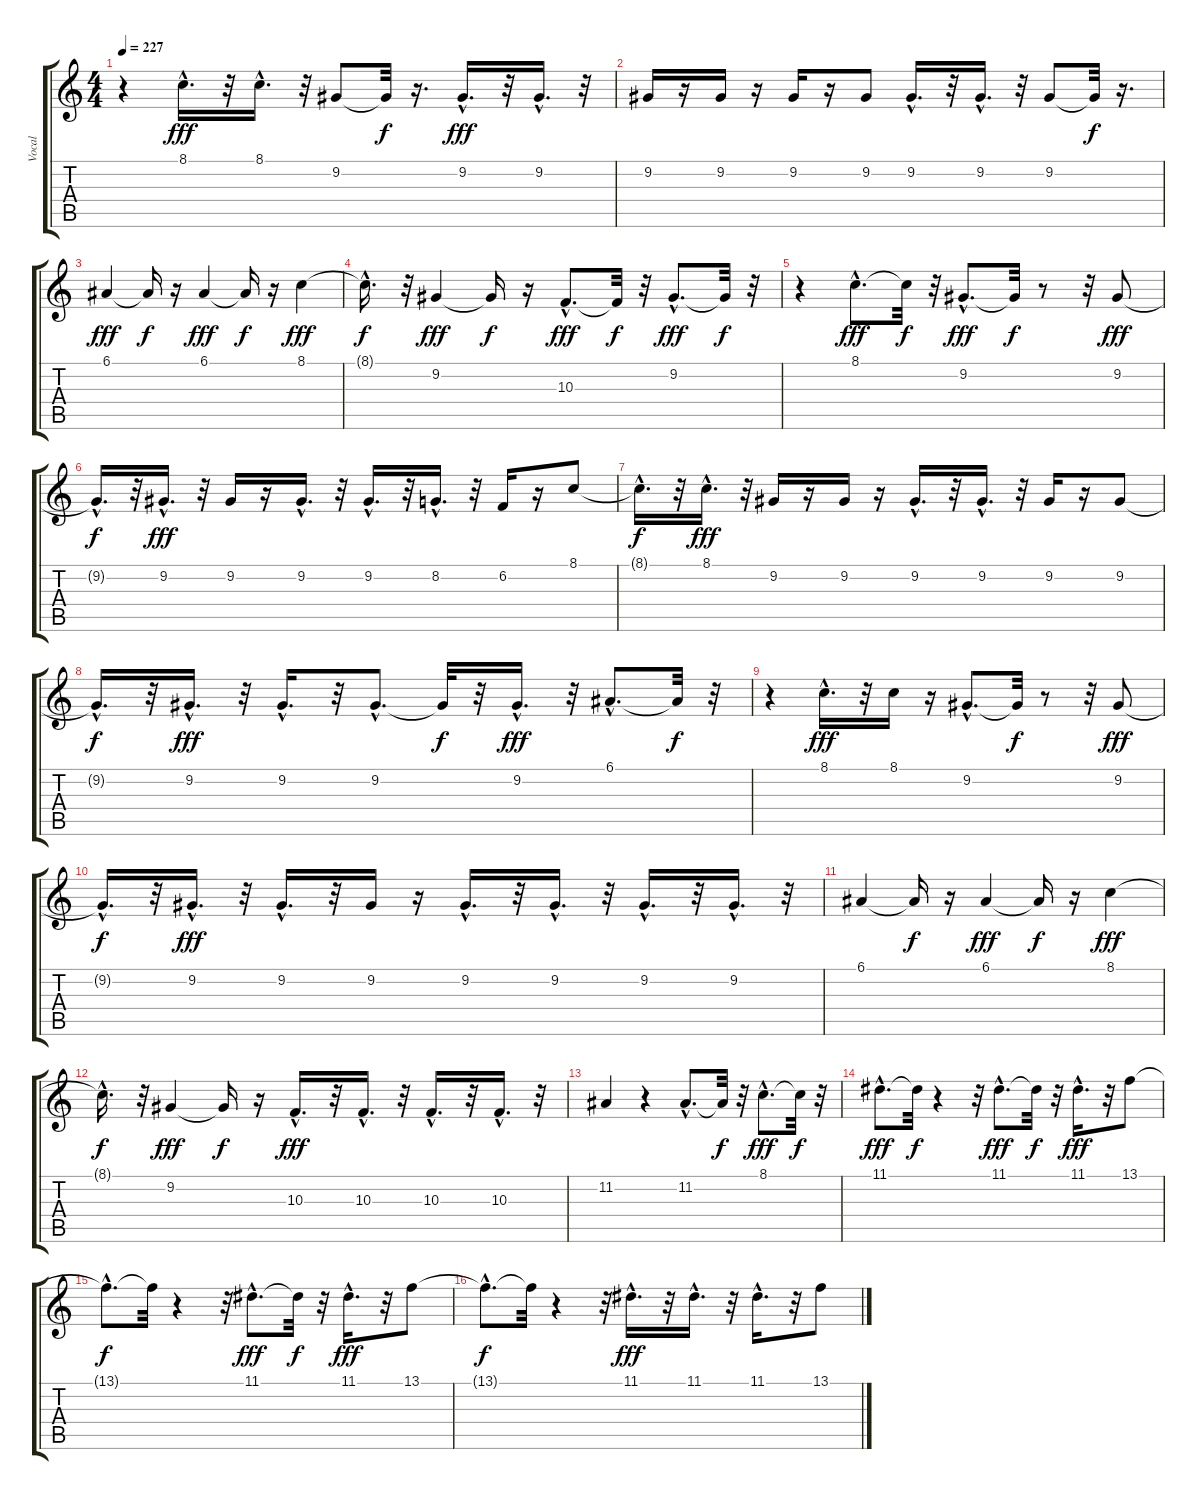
\track ("Vocal" "Vocal") {instrument altosax}
\staff {score tabs}
\tuning (E4 B3 G3 D3 A2 E2) {hide}
\ts (4 4)
\tempo 227
\clef g2
\ks c
r.4{dy f} 8.1{hac}.16{d dy fff} r.32 8.1{hac}.16{d} r.32 9.2.8 9.2{t}.32{dy f} r.16{d} 9.2{hac}.16{d dy fff} r.32 9.2{hac}.16{d} r.32 |
9.2.16 r.16 9.2.16 r.16 9.2.16 r.16 9.2.8 9.2{hac}.16{d} r.32 9.2{hac}.16{d} r.32 9.2.8 9.2{t}.32{dy f} r.16{d} |
6.1.4{dy fff} 6.1{t}.16{dy f} r.16 6.1.4{dy fff} 6.1{t}.16{dy f} r.16 8.1.4{dy fff} |
8.1{hac t}.16{d dy f} r.32 9.2.4{dy fff} 9.2{t}.16{dy f} r.16 10.3{hac}.8{d dy fff} 10.3{t}.32{dy f} r.32 9.2{hac}.8{d dy fff} 9.2{t}.32{dy f} r.32 |
r.4 8.1{hac}.8{d dy fff} 8.1{t}.32{dy f} r.32 9.2{hac}.8{d dy fff} 9.2{t}.32{dy f} r.8 r.32 9.2.8{dy fff} |
9.2{hac t}.16{d dy f} r.32 9.2{hac}.16{d dy fff} r.32 9.2.16 r.16 9.2{hac}.16{d} r.32 9.2{hac}.16{d} r.32 8.2{hac}.16{d} r.32 6.2.16 r.16 8.1.8 |
8.1{hac t}.16{d dy f} r.32 8.1{hac}.16{d dy fff} r.32 9.2.16 r.16 9.2.16 r.16 9.2{hac}.16{d} r.32 9.2{hac}.16{d} r.32 9.2.16 r.16 9.2.8 |
9.2{hac t}.16{d dy f} r.32 9.2{hac}.16{d dy fff} r.32 9.2{hac}.16{d} r.32 9.2{hac}.8{d} 9.2{t}.32{dy f} r.32 9.2{hac}.16{d dy fff} r.32 6.1{hac}.8{d} 6.1{t}.32{dy f} r.32 |
r.4 8.1{hac}.16{d dy fff} r.32 8.1.16 r.16 9.2{hac}.8{d} 9.2{t}.32{dy f} r.8 r.32 9.2.8{dy fff} |
9.2{hac t}.16{d dy f} r.32 9.2{hac}.16{d dy fff} r.32 9.2{hac}.16{d} r.32 9.2.16 r.16 9.2{hac}.16{d} r.32 9.2{hac}.16{d} r.32 9.2{hac}.16{d} r.32 9.2{hac}.16{d} r.32 |
6.1.4 6.1{t}.16{dy f} r.16 6.1.4{dy fff} 6.1{t}.16{dy f} r.16 8.1.4{dy fff} |
8.1{hac t}.16{d dy f} r.32 9.2.4{dy fff} 9.2{t}.16{dy f} r.16 10.3{hac}.16{d dy fff} r.32 10.3{hac}.16{d} r.32 10.3{hac}.16{d} r.32 10.3{hac}.16{d} r.32 |
11.2.4 r.4 11.2{hac}.8{d} 11.2{t}.32{dy f} r.32 8.1{hac}.8{d dy fff} 8.1{t}.32{dy f} r.32 |
11.1{hac}.8{d dy fff} 11.1{t}.32{dy f} r.4 r.32 11.1{hac}.8{d dy fff} 11.1{t}.32{dy f} r.32 11.1{hac}.16{d dy fff} r.32 13.1.8 |
13.1{hac t}.8{d dy f} 13.1{t}.32 r.4 r.32 11.1{hac}.8{d dy fff} 11.1{t}.32{dy f} r.32 11.1{hac}.16{d dy fff} r.32 13.1.8 |
13.1{hac t}.8{d dy f} 13.1{t}.32 r.4 r.32 11.1{hac}.16{d dy fff} r.32 11.1{hac}.16{d} r.32 11.1{hac}.16{d} r.32 13.1.8
